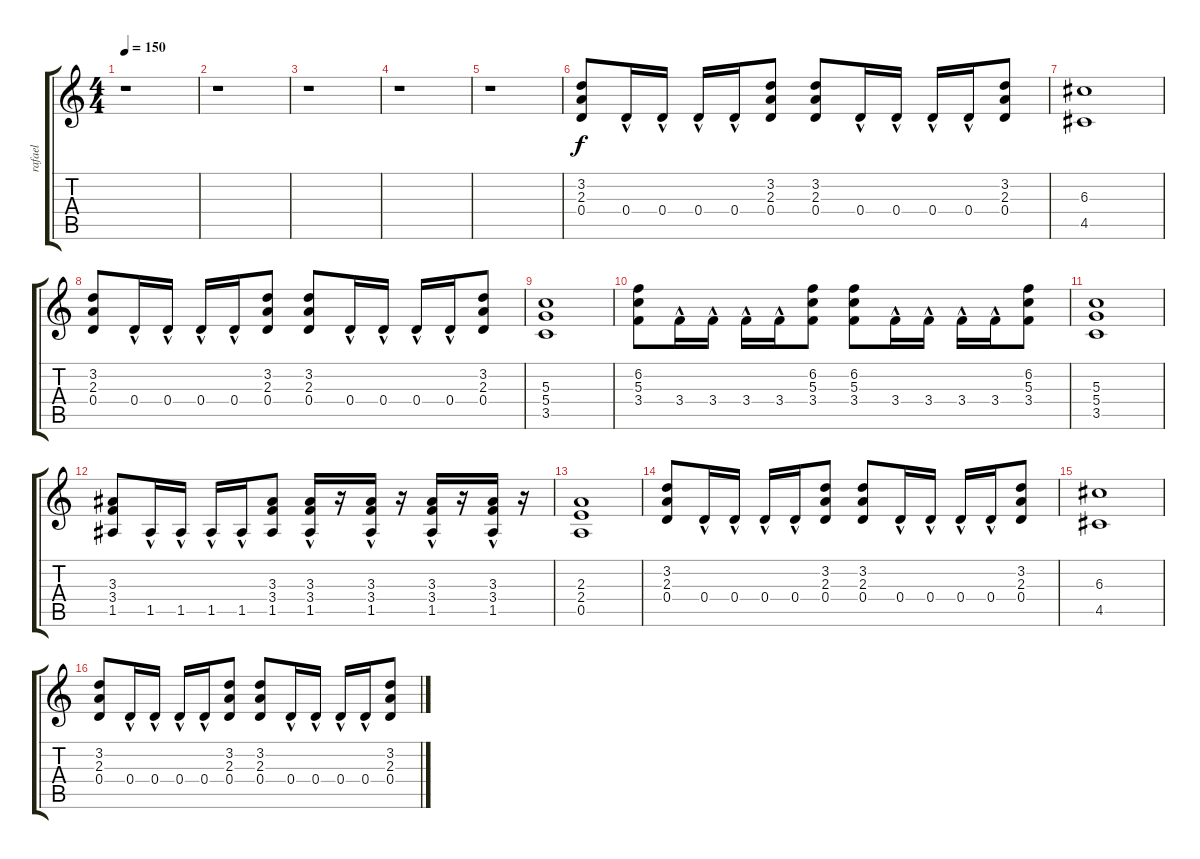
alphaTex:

\track ("rafael" "rafael") {instrument distortionguitar}
\staff {score tabs}
\tuning (E4 B3 G3 D3 A2 E2) {hide}
\ts (4 4)
\tempo 150
\clef g2
\ks c
r.1{dy f} |
r.1 |
r.1 |
r.1 |
r.1 |
(3.2 2.3 0.4).8 0.4{hac}.16 0.4{hac}.16 0.4{hac}.16 0.4{hac}.16 (3.2 2.3 0.4).8 (3.2 2.3 0.4).8 0.4{hac}.16 0.4{hac}.16 0.4{hac}.16 0.4{hac}.16 (3.2 2.3 0.4).8 |
(6.3 4.5).1 |
(3.2 2.3 0.4).8 0.4{hac}.16 0.4{hac}.16 0.4{hac}.16 0.4{hac}.16 (3.2 2.3 0.4).8 (3.2 2.3 0.4).8 0.4{hac}.16 0.4{hac}.16 0.4{hac}.16 0.4{hac}.16 (3.2 2.3 0.4).8 |
(5.3 5.4 3.5).1 |
(6.2 5.3 3.4).8 3.4{hac}.16 3.4{hac}.16 3.4{hac}.16 3.4{hac}.16 (6.2 5.3 3.4).8 (6.2 5.3 3.4).8 3.4{hac}.16 3.4{hac}.16 3.4{hac}.16 3.4{hac}.16 (6.2 5.3 3.4).8 |
(5.3 5.4 3.5).1 |
(3.3 3.4 1.5).8 1.5{hac}.16 1.5{hac}.16 1.5{hac}.16 1.5{hac}.16 (3.3 3.4 1.5).8 (3.3{hac} 3.4{hac} 1.5{hac}).16 r.16 (3.3{hac} 3.4{hac} 1.5{hac}).16 r.16 (3.3{hac} 3.4{hac} 1.5{hac}).16 r.16 (3.3{hac} 3.4{hac} 1.5{hac}).16 r.16 |
(2.3 2.4 0.5).1 |
(3.2 2.3 0.4).8 0.4{hac}.16 0.4{hac}.16 0.4{hac}.16 0.4{hac}.16 (3.2 2.3 0.4).8 (3.2 2.3 0.4).8 0.4{hac}.16 0.4{hac}.16 0.4{hac}.16 0.4{hac}.16 (3.2 2.3 0.4).8 |
(6.3 4.5).1 |
(3.2 2.3 0.4).8 0.4{hac}.16 0.4{hac}.16 0.4{hac}.16 0.4{hac}.16 (3.2 2.3 0.4).8 (3.2 2.3 0.4).8 0.4{hac}.16 0.4{hac}.16 0.4{hac}.16 0.4{hac}.16 (3.2 2.3 0.4).8
